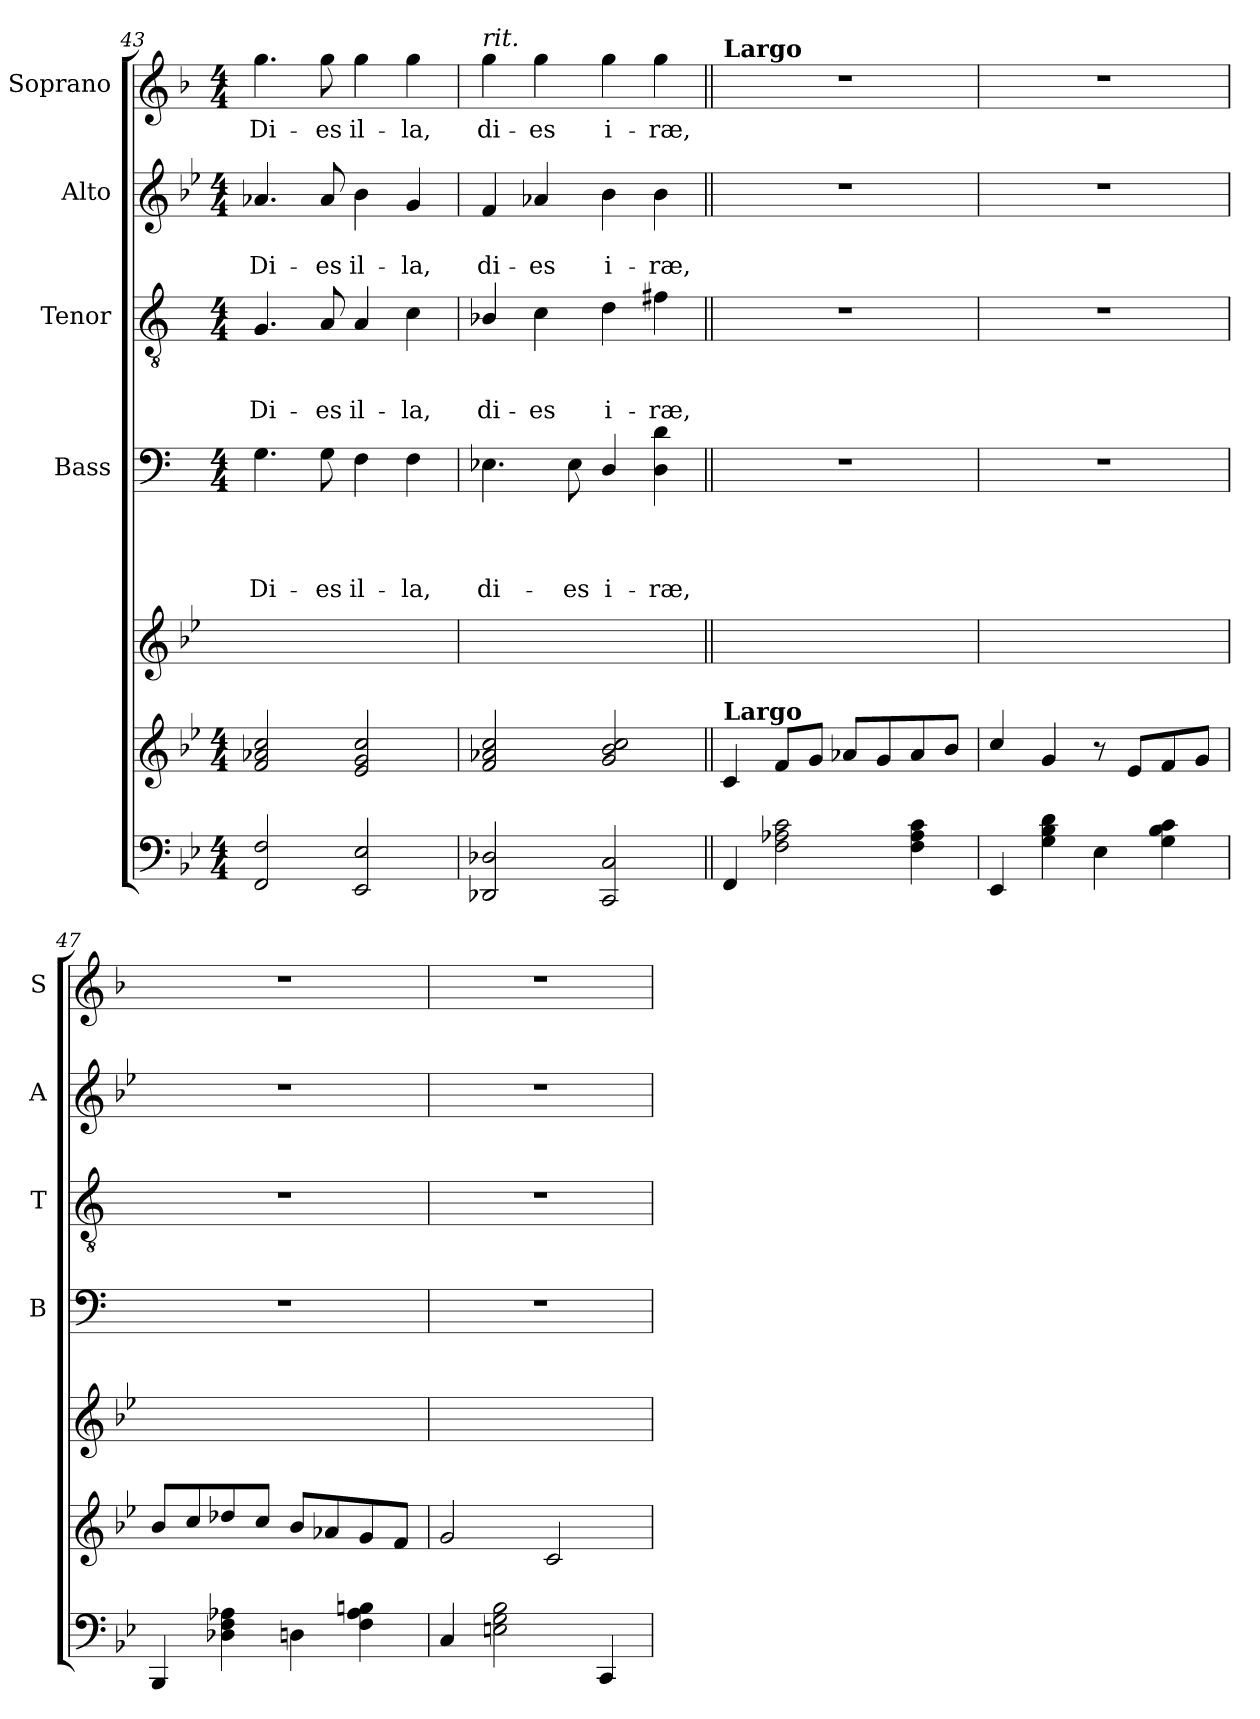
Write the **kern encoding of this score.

**kern	**kern	**kern	**kern	**text	**text	**text	**text	**kern	**text	**text	**text	**kern	**text	**text	**kern	**text
*part6	*part6	*part5	*part4	*part4	*part4	*part4	*part4	*part3	*part3	*part3	*part3	*part2	*part2	*part2	*part1	*part1
*staff7	*staff6	*staff5	*staff4	*staff4	*staff4	*staff4	*staff4	*staff3	*staff3	*staff3	*staff3	*staff2	*staff2	*staff2	*staff1	*staff1
*	*	*	*I"Bass	*	*	*	*	*I"Tenor	*	*	*	*I"Alto	*	*	*I"Soprano	*
*	*	*	*I'B	*	*	*	*	*I'T	*	*	*	*I'A	*	*	*I'S	*
*clefF4	*clefG2	*clefG2	*clefF4	*	*	*	*	*clefGv2	*	*	*	*clefG2	*	*	*clefG2	*
*	*	*	*ITrd1c2	*	*	*	*	*ITrd1c2	*	*	*	*	*	*	*ITrd4c7	*
*k[b-e-]	*k[b-e-]	*k[b-e-]	*k[b-e-]	*	*	*	*	*k[b-e-]	*	*	*	*k[b-e-]	*	*	*k[b-e-]	*
*g:	*g:	*g:	*g:	*	*	*	*	*g:	*	*	*	*g:	*	*	*g:	*
*M4/4	*M4/4	*	*M4/4	*	*	*	*	*M4/4	*	*	*	*M4/4	*	*	*M4/4	*
=43	=43	=43	=43	=43	=43	=43	=43	=43	=43	=43	=43	=43	=43	=43	=43	=43
!	!	!	!	!	!	!	!LO:LY:b	!	!	!	!LO:LY:b	!	!	!LO:LY:b	!	!LO:LY:b
2FF/ 2F/	2f/ 2a-X/ 2cc/	1ryy	4.F\	.	.	.	Di-	4.F/	.	.	Di-	4.a-X/	.	Di-	4.cc\	Di-
!	!	!	!	!	!	!	!LO:LY:b	!	!	!	!LO:LY:b	!	!	!LO:LY:b	!	!LO:LY:b
.	.	.	8F\	.	.	.	-es	8G/	.	.	-es	8a-/	.	-es	8cc\	-es
!	!	!	!	!	!	!	!LO:LY:b	!	!	!	!LO:LY:b	!	!	!LO:LY:b	!	!LO:LY:b
2EE-/ 2E-/	2e-/ 2g/ 2cc/	.	4E-\	.	.	.	il-	4G/	.	.	il-	4b-\	.	il-	4cc\	il-
!	!	!	!	!	!	!	!LO:LY:b	!	!	!	!LO:LY:b	!	!	!LO:LY:b	!	!LO:LY:b
.	.	.	4E-\	.	.	.	-la,	4B-\	.	.	-la,	4g/	.	-la,	4cc\	-la,
!!LO:PB:g=z
=44	=44	=44	=44	=44	=44	=44	=44	=44	=44	=44	=44	=44	=44	=44	=44	=44
!	!	!	!	!	!	!	!	!	!	!	!	!	!	!	!LO:TX:a:i:t=rit.	!
!	!	!	!	!	!	!	!LO:LY:b	!	!	!	!LO:LY:b	!	!	!LO:LY:b	!	!LO:LY:b
2DD-X/ 2D-X/	2f/ 2a-X/ 2cc/	1ryy	4.D-X\	.	.	.	di-	4A-X/	.	.	di-	4f/	.	di-	4cc\	di-
!	!	!	!	!	!	!	!	!	!	!	!LO:LY:b	!	!	!LO:LY:b	!	!LO:LY:b
.	.	.	.	.	.	.	.	4B-\	.	.	-es	4a-X/	.	-es	4cc\	-es
!	!	!	!	!	!	!	!LO:LY:b	!	!	!	!	!	!	!	!	!
.	.	.	8D-\	.	.	.	-es	.	.	.	.	.	.	.	.	.
!	!	!	!	!	!	!	!LO:LY:b	!	!	!	!LO:LY:b	!	!	!LO:LY:b	!	!LO:LY:b
2CC/ 2C/	2g/ 2b-/ 2cc/	.	4C/	.	.	.	i-	4c\	.	.	i-	4b-\	.	i-	4cc\	i-
!	!	!	!	!	!	!	!LO:LY:b	!	!	!	!LO:LY:b	!	!	!LO:LY:b	!	!LO:LY:b
.	.	.	4C\ 4c\	.	.	.	-ræ,	4en\	.	.	-ræ,	4b-\	.	-ræ,	4cc\	-ræ,
=45||	=45||	=45||	=45||	=45||	=45||	=45||	=45||	=45||	=45||	=45||	=45||	=45||	=45||	=45||	=45||	=45||
!	!	!	!	!	!	!	!	!	!	!	!	!	!	!	!LO:TX:a:B:t=Largo	!
!	!LO:TX:a:B:t=Largo	!	!	!	!	!	!	!	!	!	!	!	!	!	!	!
4FF/	4c/	1ryy	1r	.	.	.	.	1r	.	.	.	1r	.	.	1r	.
2F\ 2A-X\ 2c\	8f/L	.	.	.	.	.	.	.	.	.	.	.	.	.	.	.
.	8g/J	.	.	.	.	.	.	.	.	.	.	.	.	.	.	.
.	8a-X/L	.	.	.	.	.	.	.	.	.	.	.	.	.	.	.
.	8g/	.	.	.	.	.	.	.	.	.	.	.	.	.	.	.
4F\ 4A-\ 4c\	8a-/	.	.	.	.	.	.	.	.	.	.	.	.	.	.	.
.	8b-/J	.	.	.	.	.	.	.	.	.	.	.	.	.	.	.
=46	=46	=46	=46	=46	=46	=46	=46	=46	=46	=46	=46	=46	=46	=46	=46	=46
4EE-/	4cc/	1ryy	1r	.	.	.	.	1r	.	.	.	1r	.	.	1r	.
4G\ 4B-\ 4d\	4g/	.	.	.	.	.	.	.	.	.	.	.	.	.	.	.
4E-\	8r	.	.	.	.	.	.	.	.	.	.	.	.	.	.	.
.	8e-/L	.	.	.	.	.	.	.	.	.	.	.	.	.	.	.
4G\ 4B-\ 4c\	8f/	.	.	.	.	.	.	.	.	.	.	.	.	.	.	.
.	8g/J	.	.	.	.	.	.	.	.	.	.	.	.	.	.	.
=47	=47	=47	=47	=47	=47	=47	=47	=47	=47	=47	=47	=47	=47	=47	=47	=47
4BBB-/	8b-/L	1ryy	1r	.	.	.	.	1r	.	.	.	1r	.	.	1r	.
.	8cc/	.	.	.	.	.	.	.	.	.	.	.	.	.	.	.
4D-X\ 4F\ 4A-X\	8dd-X/	.	.	.	.	.	.	.	.	.	.	.	.	.	.	.
.	8cc/J	.	.	.	.	.	.	.	.	.	.	.	.	.	.	.
4Dn\	8b-/L	.	.	.	.	.	.	.	.	.	.	.	.	.	.	.
.	8a-X/	.	.	.	.	.	.	.	.	.	.	.	.	.	.	.
4F\ 4A-\ 4Bn\	8g/	.	.	.	.	.	.	.	.	.	.	.	.	.	.	.
.	8f/J	.	.	.	.	.	.	.	.	.	.	.	.	.	.	.
=48	=48	=48	=48	=48	=48	=48	=48	=48	=48	=48	=48	=48	=48	=48	=48	=48
4C/	2g/	1ryy	1r	.	.	.	.	1r	.	.	.	1r	.	.	1r	.
2En\ 2G\ 2B-\	.	.	.	.	.	.	.	.	.	.	.	.	.	.	.	.
.	2c/	.	.	.	.	.	.	.	.	.	.	.	.	.	.	.
4CC/	.	.	.	.	.	.	.	.	.	.	.	.	.	.	.	.
=	=	=	=	=	=	=	=	=	=	=	=	=	=	=	=	=
*-	*-	*-	*-	*-	*-	*-	*-	*-	*-	*-	*-	*-	*-	*-	*-	*-
